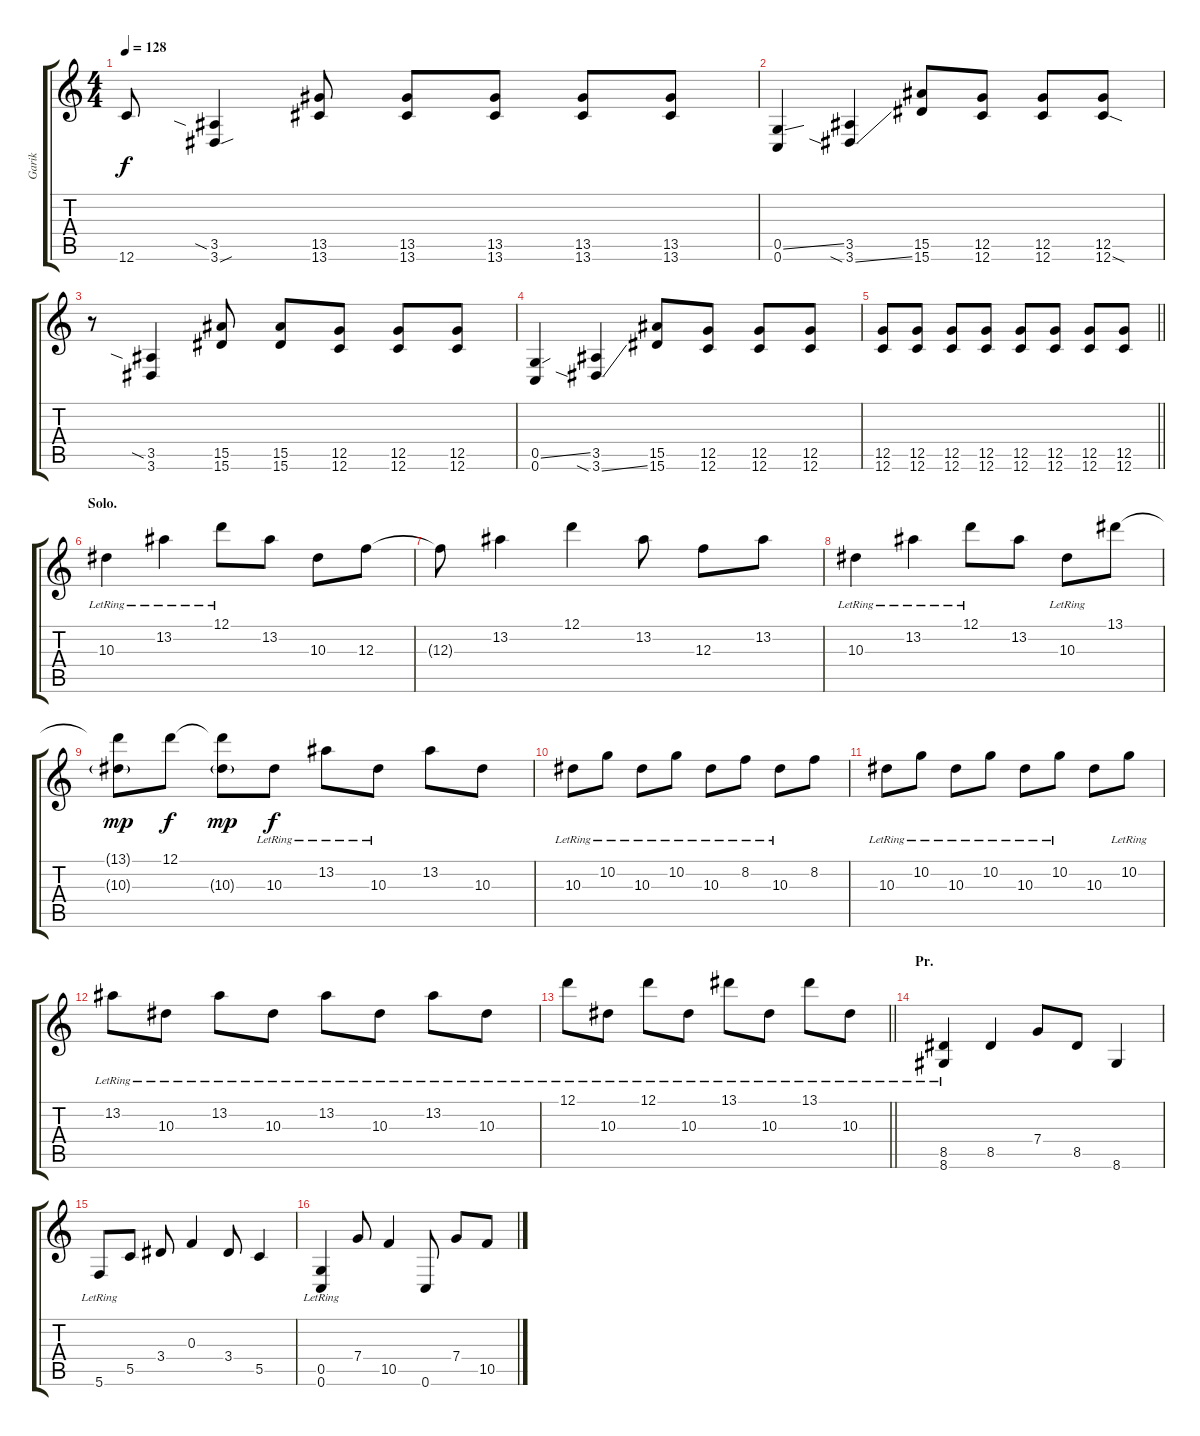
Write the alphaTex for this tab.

\track ("Garik" "Garik") {instrument acousticguitarsteel}
\staff {score tabs}
\tuning (D4 A3 F3 C3 G2 C2) {hide}
\ts (4 4)
\tempo 128
\clef g2
\ks c
12.6{t}.8{dy f} (3.5{sia} 3.6{sou}).4 (13.5 13.6).8 (13.5 13.6).8 (13.5 13.6).8 (13.5 13.6).8 (13.5 13.6).8 |
(0.5{ss} 0.6).4 (3.5 3.6{sia ss}).4 (15.5 15.6).8 (12.5 12.6).8 (12.5 12.6).8 (12.5 12.6{sod}).8 |
r.8 (3.5{sia} 3.6).4 (15.5 15.6).8 (15.5 15.6).8 (12.5 12.6).8 (12.5 12.6).8 (12.5 12.6).8 |
(0.5{ss} 0.6).4 (3.5 3.6{sia ss}).4 (15.5 15.6).8 (12.5 12.6).8 (12.5 12.6).8 (12.5 12.6).8 |
\barLineRight lightlight
(12.5 12.6).8 (12.5 12.6).8 (12.5 12.6).8 (12.5 12.6).8 (12.5 12.6).8 (12.5 12.6).8 (12.5 12.6).8 (12.5 12.6).8 |
\section ("" "Solo.")
10.3{lr}.4{volume 13} 13.2{lr}.4 12.1{lr}.8 13.2.8 10.3.8 12.3.8 |
12.3{t}.8 13.2.4 12.1.4 13.2.8 12.3.8 13.2.8 |
10.3{lr}.4 13.2{lr}.4 12.1{lr}.8 13.2.8 10.3{lr}.8 13.1.8 |
(13.1{t} 10.3{g}).8{dy mp} 12.1.8{dy f} (12.1{t} 10.3{g}).8{dy mp} 10.3{lr}.8{dy f} 13.2{lr}.8 10.3{lr}.8 13.2.8 10.3.8 |
10.3{lr}.8 10.2{lr}.8 10.3{lr}.8 10.2{lr}.8 10.3{lr}.8 8.2{lr}.8 10.3{lr}.8 8.2.8 |
10.3{lr}.8 10.2{lr}.8 10.3{lr}.8 10.2{lr}.8 10.3{lr}.8 10.2{lr}.8 10.3.8 10.2{lr}.8 |
13.2{lr}.8 10.3{lr}.8 13.2{lr}.8 10.3{lr}.8 13.2{lr}.8 10.3{lr}.8 13.2{lr}.8 10.3{lr}.8 |
\barLineRight lightlight
12.1{lr}.8 10.3{lr}.8 12.1{lr}.8 10.3{lr}.8 13.1{lr}.8 10.3{lr}.8 13.1{lr}.8 10.3{lr}.8 |
\section ("" "Pr.")
(8.5 8.6{lr}).4 8.5.4 7.4.8 8.5.8 8.6.4 |
5.6{lr}.8 5.5.8 3.4.8 0.3.4 3.4.8 5.5.4 |
(0.5 0.6{lr}).4 7.4.8 10.5.4 0.6.8 7.4.8 10.5.8
